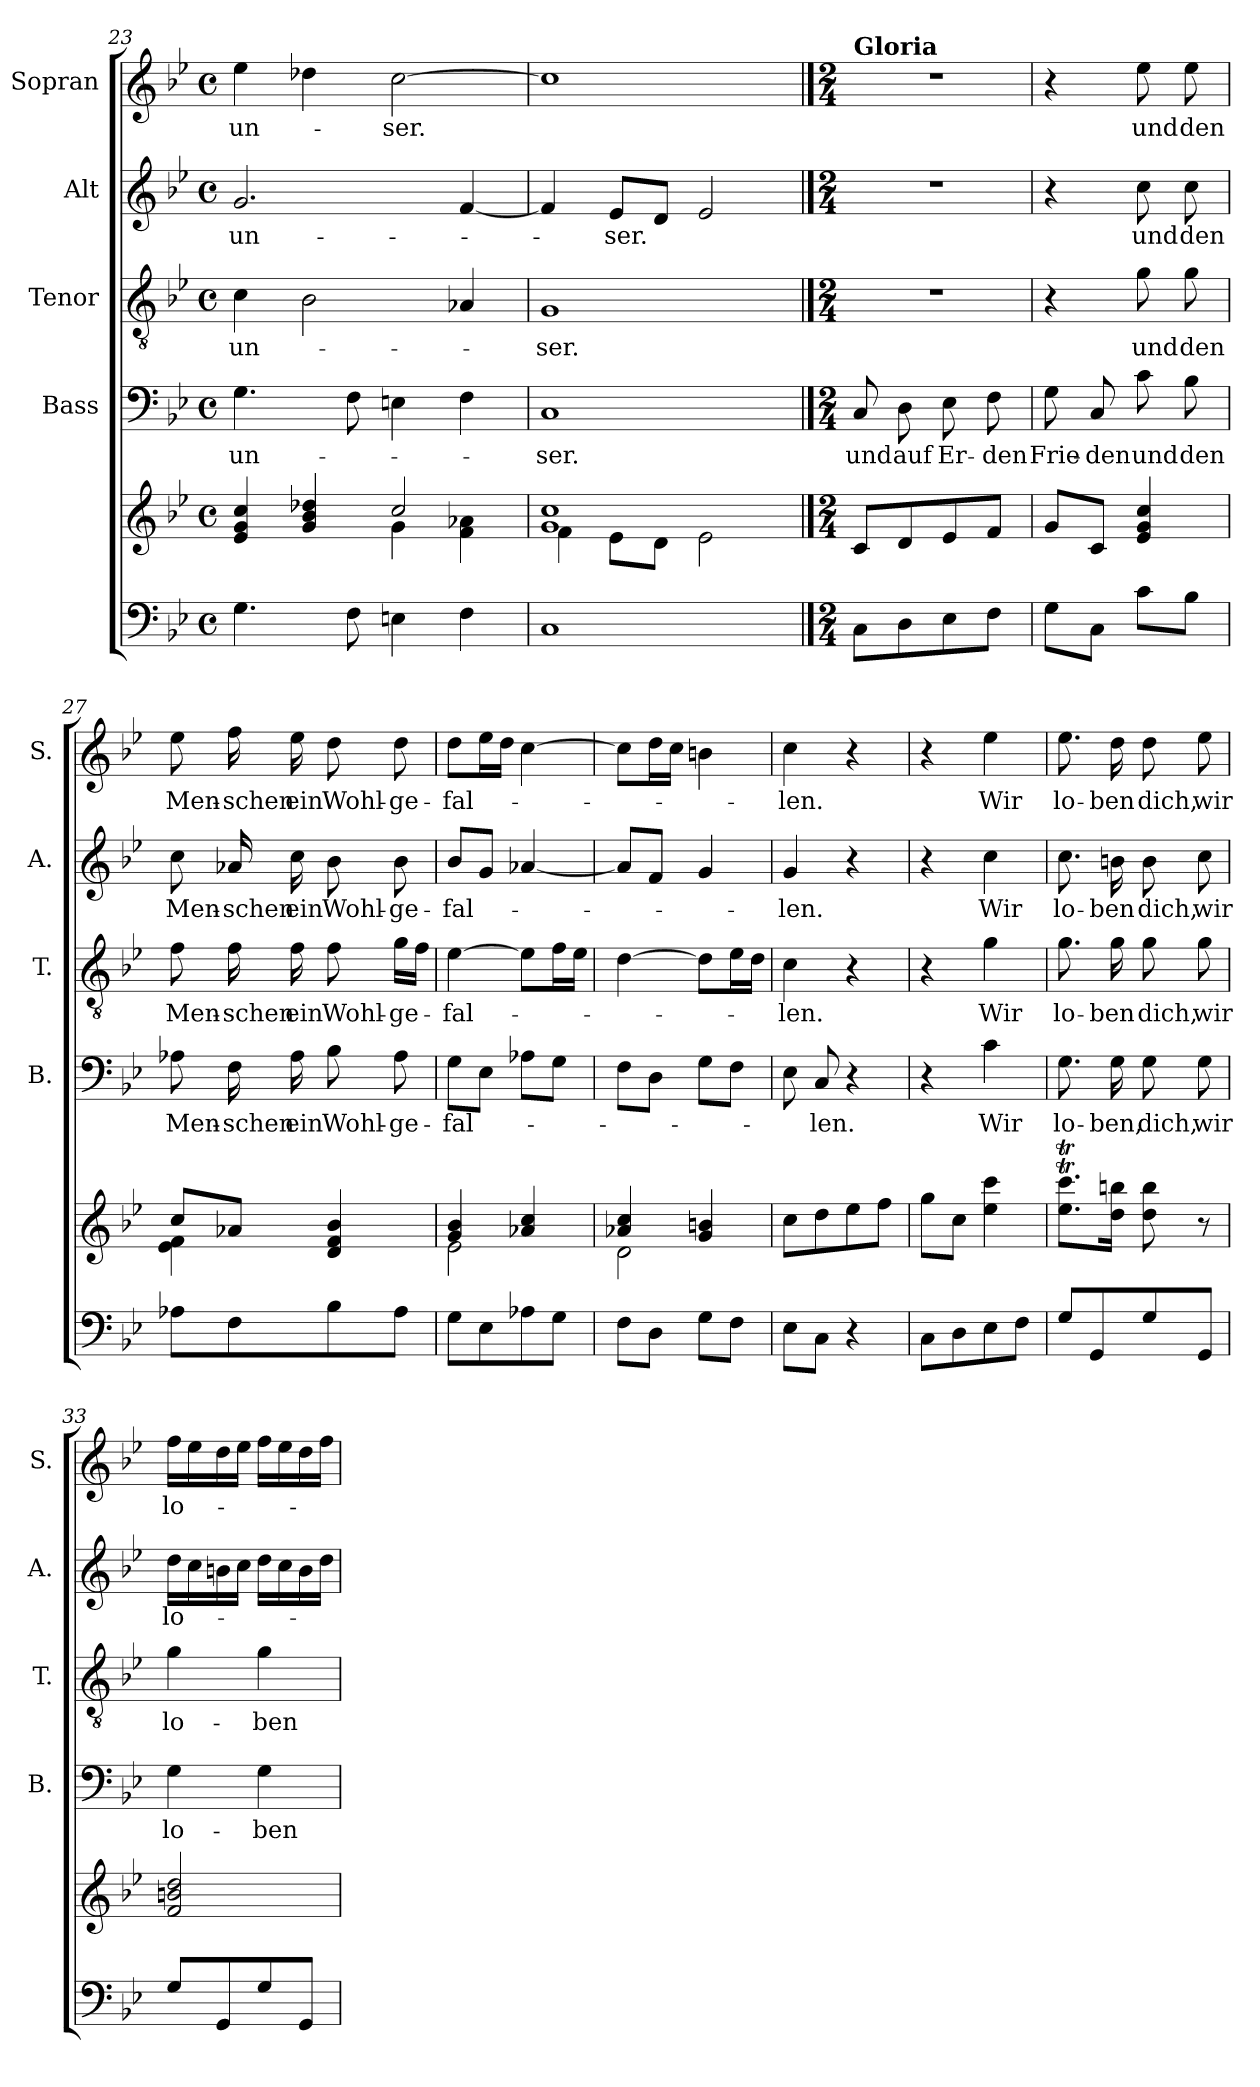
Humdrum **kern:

**kern	**kern	**kern	**text	**kern	**text	**kern	**text	**kern	**text
*part5	*part5	*part4	*part4	*part3	*part3	*part2	*part2	*part1	*part1
*staff6	*staff5	*staff4	*staff4	*staff3	*staff3	*staff2	*staff2	*staff1	*staff1
*	*	*I"Bass	*	*I"Tenor	*	*I"Alt	*	*I"Sopran	*
*	*	*I'B.	*	*I'T.	*	*I'A.	*	*I'S.	*
*clefF4	*clefG2	*clefF4	*	*clefGv2	*	*clefG2	*	*clefG2	*
*k[b-e-]	*k[b-e-]	*k[b-e-]	*	*k[b-e-]	*	*k[b-e-]	*	*k[b-e-]	*
*B-:	*B-:	*B-:	*	*B-:	*	*B-:	*	*B-:	*
*M4/4	*M4/4	*M4/4	*	*M4/4	*	*M4/4	*	*M4/4	*
*met(c)	*met(c)	*met(c)	*	*met(c)	*	*met(c)	*	*met(c)	*
=23	=23	=23	=23	=23	=23	=23	=23	=23	=23
*	*^	*	*	*	*	*	*	*	*
!	!	!	!	!LO:LY:b	!	!LO:LY:b	!	!LO:LY:b	!	!LO:LY:b
4.G\	4e-/ 4g/ 4cc/	2ryy	4.G\	un-	4c\	un-	2.g/	un-	4ee-\	un-
.	4g/ 4b-/ 4dd-X/	.	.	.	2B-\	.	.	.	4dd-X\	.
8F\	.	.	8F\	.	.	.	.	.	.	.
!	!	!	!	!	!	!	!	!	!	!LO:LY:b
4En\	2cc/	4g\	4En\	.	.	.	.	.	[2cc\	-ser.
4F\	.	4f\ 4a-X\	4F\	.	4A-X/	.	[4f/	.	.	.
=24	=24	=24	=24	=24	=24	=24	=24	=24	=24	=24
!	!	!	!	!LO:LY:b	!	!LO:LY:b	!	!	!	!
1C	1g 1cc	4f\	1C	-ser.	1G	-ser.	4f/]	.	1cc]	.
!	!	!	!	!	!	!	!	!LO:LY:b	!	!
.	.	8e-\L	.	.	.	.	8e-/L	-ser.	.	.
.	.	8d\J	.	.	.	.	8d/J	.	.	.
.	.	2e-\	.	.	.	.	2e-/	.	.	.
*	*v	*v	*	*	*	*	*	*	*	*
!!LO:PB:g=z
==25	==25	==25	==25	==25	==25	==25	==25	==25	==25
*M2/4	*M2/4	*M2/4	*	*M2/4	*	*M2/4	*	*M2/4	*
*	*^	*	*	*	*	*	*	*	*
!	!	!	!	!	!	!	!	!	!LO:TX:a:B:t=Gloria	!
!	!	!	!	!LO:LY:b	!	!	!	!	!	!
*	*v	*v	*	*	*	*	*	*	*	*
8C\L	8c/L	8C/	und	2r	.	2r	.	2r	.
!	!	!	!LO:LY:b	!	!	!	!	!	!
8D\	8d/	8D\	auf	.	.	.	.	.	.
!	!	!	!LO:LY:b	!	!	!	!	!	!
8E-\	8e-/	8E-\	Er-	.	.	.	.	.	.
!	!	!	!LO:LY:b	!	!	!	!	!	!
8F\J	8f/J	8F\	-den	.	.	.	.	.	.
=26	=26	=26	=26	=26	=26	=26	=26	=26	=26
!	!	!	!LO:LY:b	!	!	!	!	!	!
8G\L	8g/L	8G\	Frie-	4r	.	4r	.	4r	.
!	!	!	!LO:LY:b	!	!	!	!	!	!
8C\J	8c/J	8C/	-den	.	.	.	.	.	.
!	!	!	!LO:LY:b	!	!LO:LY:b	!	!LO:LY:b	!	!LO:LY:b
8c\L	4e-/ 4g/ 4cc/	8c\	und	8g\	und	8cc\	und	8ee-\	und
!	!	!	!LO:LY:b	!	!LO:LY:b	!	!LO:LY:b	!	!LO:LY:b
8B-\J	.	8B-\	den	8g\	den	8cc\	den	8ee-\	den
=27	=27	=27	=27	=27	=27	=27	=27	=27	=27
*	*^	*	*	*	*	*	*	*	*
!	!	!	!	!LO:LY:b	!	!LO:LY:b	!	!LO:LY:b	!	!LO:LY:b
8A-X\L	8cc/L	4e-\ 4f\	8A-X\	Men-	8f\	Men-	8cc\	Men-	8ee-\	Men-
!	!	!	!	!LO:LY:b	!	!LO:LY:b	!	!LO:LY:b	!	!LO:LY:b
8F\	8a-X/J	.	16F\	-schen	16f\	-schen	16a-X/	-schen	16ff\	-schen
!	!	!	!	!LO:LY:b	!	!LO:LY:b	!	!LO:LY:b	!	!LO:LY:b
.	.	.	16A-\	ein	16f\	ein	16cc\	ein	16ee-\	ein
!	!	!	!	!LO:LY:b	!	!LO:LY:b	!	!LO:LY:b	!	!LO:LY:b
8B-\	4d/ 4f/ 4b-/	4ryy	8B-\	Wohl-	8f\	Wohl-	8b-\	Wohl-	8dd\	Wohl-
!	!	!	!	!LO:LY:b	!	!LO:LY:b	!	!LO:LY:b	!	!LO:LY:b
8A-\J	.	.	8A-\	-ge-	16g\LL	-ge-	8b-\	-ge-	8dd\	-ge-
.	.	.	.	.	16f\JJ	.	.	.	.	.
=28	=28	=28	=28	=28	=28	=28	=28	=28	=28	=28
!	!	!	!	!LO:LY:b	!	!LO:LY:b	!	!LO:LY:b	!	!LO:LY:b
8G\L	4g/ 4b-/	2e-\	8G\L	-fal-	[4e-\	-fal-	8b-/L	-fal-	8dd\L	-fal-
8E-\	.	.	8E-\J	.	.	.	8g/J	.	16ee-\L	.
.	.	.	.	.	.	.	.	.	16dd\JJ	.
8A-X\	4a-X/ 4cc/	.	8A-X\L	.	8e-\L]	.	[4a-X/	.	[4cc\	.
8G\J	.	.	8G\J	.	16f\L	.	.	.	.	.
.	.	.	.	.	16e-\JJ	.	.	.	.	.
=29	=29	=29	=29	=29	=29	=29	=29	=29	=29	=29
8F\L	4a-X/ 4cc/	2d\	8F\L	.	[4d\	.	8a-/L]	.	8cc\L]	.
8D\J	.	.	8D\J	.	.	.	8f/J	.	16dd\L	.
.	.	.	.	.	.	.	.	.	16cc\JJ	.
8G\L	4g/ 4bn/	.	8G\L	.	8d\L]	.	4g/	.	4bn\	.
8F\J	.	.	8F\J	.	16e-\L	.	.	.	.	.
.	.	.	.	.	16d\JJ	.	.	.	.	.
*	*v	*v	*	*	*	*	*	*	*	*
!!LO:LB:g=z
=30	=30	=30	=30	=30	=30	=30	=30	=30	=30
!	!	!	!	!	!LO:LY:b	!	!LO:LY:b	!	!LO:LY:b
8E-\L	8cc\L	8E-\	.	4c\	-len.	4g/	-len.	4cc\	-len.
!	!	!	!LO:LY:b	!	!	!	!	!	!
8C\J	8dd\	8C/	-len.	.	.	.	.	.	.
4r	8ee-\	4r	.	4r	.	4r	.	4r	.
.	8ff\J	.	.	.	.	.	.	.	.
=31	=31	=31	=31	=31	=31	=31	=31	=31	=31
8C\L	8gg\L	4r	.	4r	.	4r	.	4r	.
8D\	8cc\J	.	.	.	.	.	.	.	.
!	!	!	!LO:LY:b	!	!LO:LY:b	!	!LO:LY:b	!	!LO:LY:b
8E-\	4ee-\ 4ccc\	4c\	Wir	4g\	Wir	4cc\	Wir	4ee-\	Wir
8F\J	.	.	.	.	.	.	.	.	.
=32	=32	=32	=32	=32	=32	=32	=32	=32	=32
!	!	!	!LO:LY:b	!	!LO:LY:b	!	!LO:LY:b	!	!LO:LY:b
8G/L	8.ee-\T 8.ccc\TL	8.G\	lo-	8.g\	lo-	8.cc\	lo-	8.ee-\	lo-
8GG/	.	.	.	.	.	.	.	.	.
!	!	!	!LO:LY:b	!	!LO:LY:b	!	!LO:LY:b	!	!LO:LY:b
.	16dd\ 16bbn\Jk	16G\	-ben,	16g\	-ben	16bn\	-ben	16dd\	-ben
!	!	!	!LO:LY:b	!	!LO:LY:b	!	!LO:LY:b	!	!LO:LY:b
8G/	8dd\ 8bb\	8G\	dich,	8g\	dich,	8b\	dich,	8dd\	dich,
!	!	!	!LO:LY:b	!	!LO:LY:b	!	!LO:LY:b	!	!LO:LY:b
8GG/J	8r	8G\	wir	8g\	wir	8cc\	wir	8ee-\	wir
=33	=33	=33	=33	=33	=33	=33	=33	=33	=33
!	!	!	!LO:LY:b	!	!LO:LY:b	!	!LO:LY:b	!	!LO:LY:b
8G/L	2f/ 2bn/ 2dd/	4G\	lo-	4g\	lo-	16dd\LL	lo-	16ff\LL	lo-
.	.	.	.	.	.	16cc\	.	16ee-\	.
8GG/	.	.	.	.	.	16bn\	.	16dd\	.
.	.	.	.	.	.	16cc\JJ	.	16ee-\JJ	.
!	!	!	!LO:LY:b	!	!LO:LY:b	!	!	!	!
8G/	.	4G\	-ben	4g\	-ben	16dd\LL	.	16ff\LL	.
.	.	.	.	.	.	16cc\	.	16ee-\	.
8GG/J	.	.	.	.	.	16b\	.	16dd\	.
.	.	.	.	.	.	16dd\JJ	.	16ff\JJ	.
=	=	=	=	=	=	=	=	=	=
*-	*-	*-	*-	*-	*-	*-	*-	*-	*-
